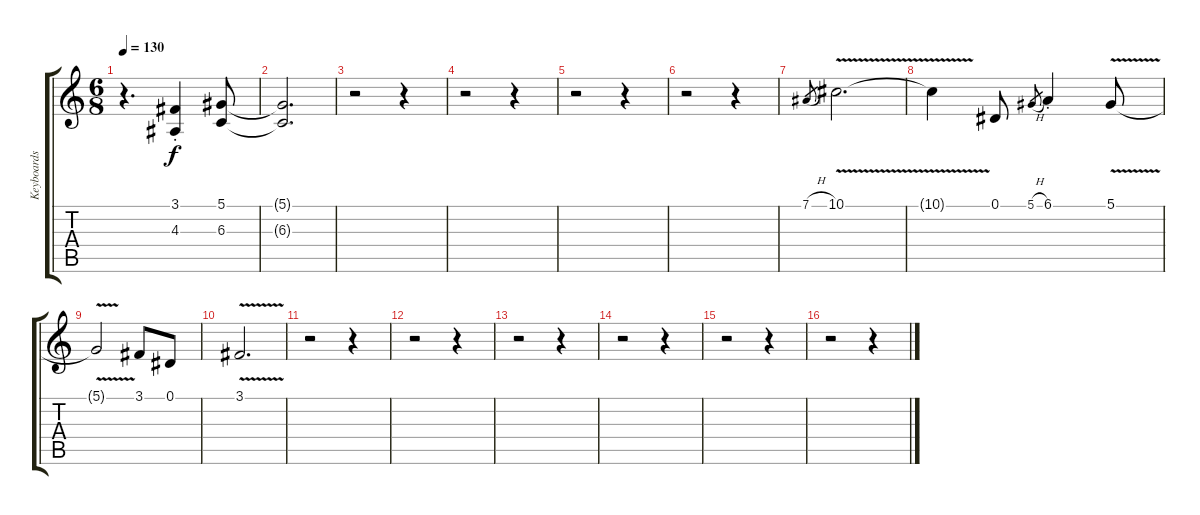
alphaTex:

\track ("Keyboards 1" "Keyboards ") {instrument drawbarorgan}
\staff {score tabs}
\tuning (Eb4 Bb3 Gb3 Db3 Ab2 Eb2) {hide}
\ts (6 8)
\tempo 130
\clef g2
\ks c
r.4{d dy f} (3.1{st} 4.3{st}).4 (5.1 6.3).8 |
(5.1{t} 6.3{t}).2{d} |
r.2 r.4 |
r.2 r.4 |
r.2 r.4 |
r.2 r.4 |
7.1{h}.8{gr} 10.1{v}.2{d} |
10.1{v t}.4 0.1.8 5.1{h}.8{gr} 6.1{st}.4 5.1{v}.8 |
5.1{t}.2 3.1.8 0.1.8 |
3.1{v}.2{d} |
r.2 r.4 |
r.2 r.4 |
r.2 r.4 |
r.2 r.4 |
r.2 r.4 |
r.2 r.4
